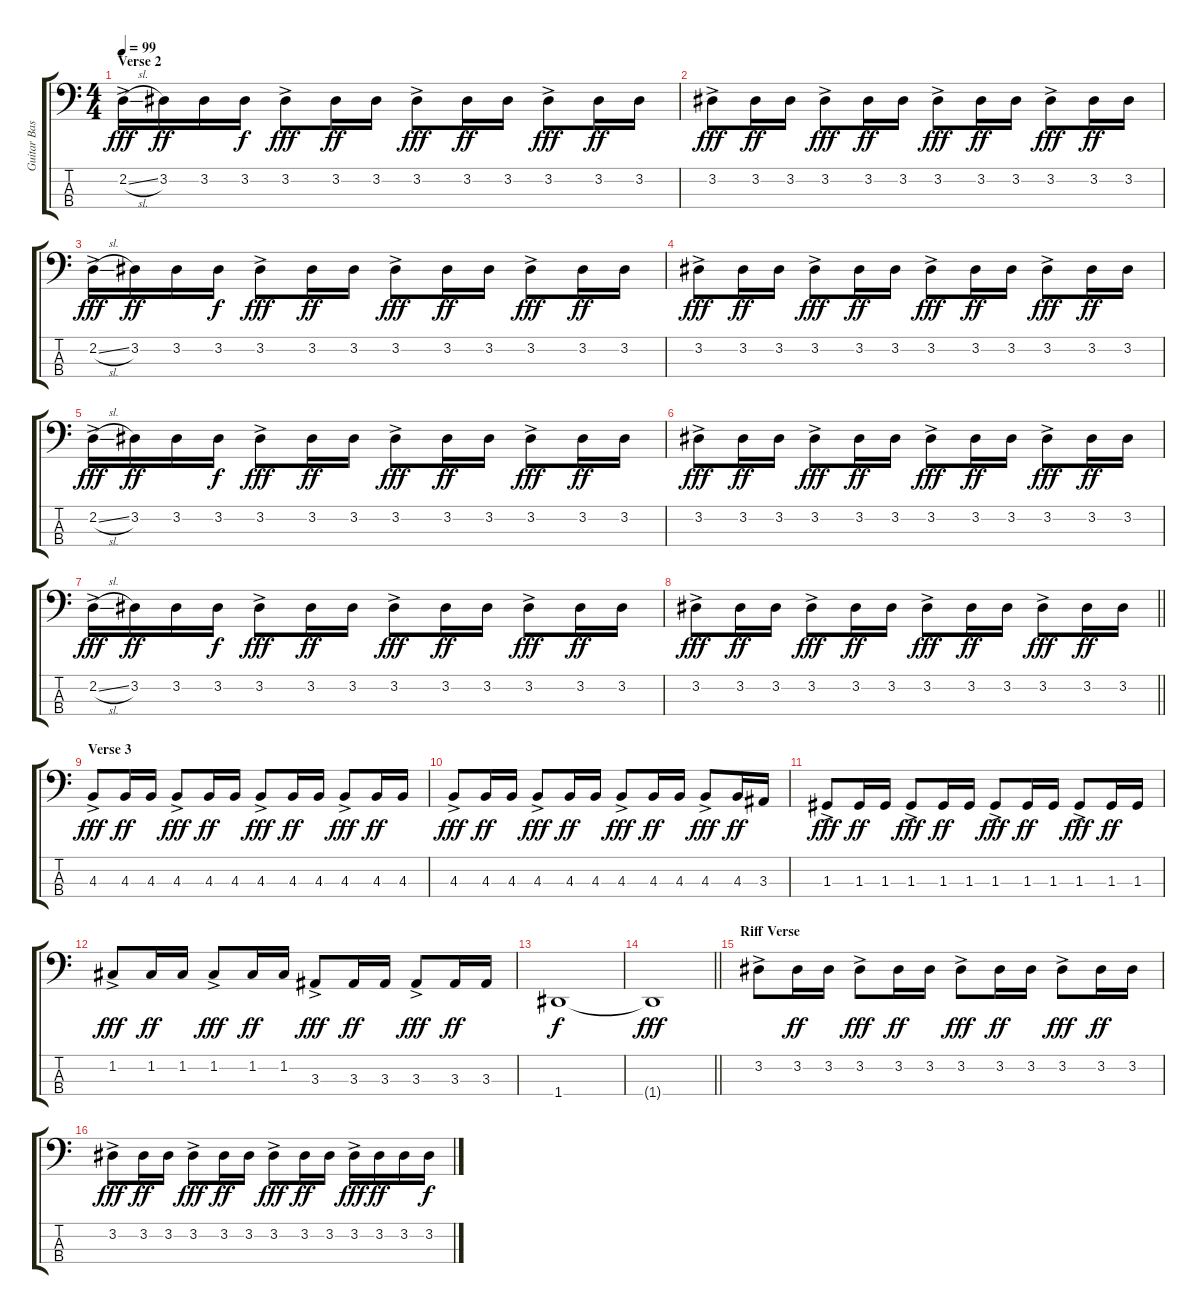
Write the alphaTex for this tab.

\track ("Guitar Bass 1" "Guitar Bas") {instrument electricbassfinger}
\staff {score tabs}
\tuning (F2 C2 G1 D1) {hide}
\ts (4 4)
\section ("" "Verse 2")
\tempo 99
\clef f4
\ks c
2.2{sl ac}.16{dy fff} 3.2.16{dy ff} 3.2.16 3.2.16{dy f} 3.2{ac}.8{dy fff} 3.2.16{dy ff} 3.2.16 3.2{ac}.8{dy fff} 3.2.16{dy ff} 3.2.16 3.2{ac}.8{dy fff} 3.2.16{dy ff} 3.2.16 |
3.2{ac}.8{dy fff} 3.2.16{dy ff} 3.2.16 3.2{ac}.8{dy fff} 3.2.16{dy ff} 3.2.16 3.2{ac}.8{dy fff} 3.2.16{dy ff} 3.2.16 3.2{ac}.8{dy fff} 3.2.16{dy ff} 3.2.16 |
2.2{sl ac}.16{dy fff} 3.2.16{dy ff} 3.2.16 3.2.16{dy f} 3.2{ac}.8{dy fff} 3.2.16{dy ff} 3.2.16 3.2{ac}.8{dy fff} 3.2.16{dy ff} 3.2.16 3.2{ac}.8{dy fff} 3.2.16{dy ff} 3.2.16 |
3.2{ac}.8{dy fff} 3.2.16{dy ff} 3.2.16 3.2{ac}.8{dy fff} 3.2.16{dy ff} 3.2.16 3.2{ac}.8{dy fff} 3.2.16{dy ff} 3.2.16 3.2{ac}.8{dy fff} 3.2.16{dy ff} 3.2.16 |
2.2{sl ac}.16{dy fff} 3.2.16{dy ff} 3.2.16 3.2.16{dy f} 3.2{ac}.8{dy fff} 3.2.16{dy ff} 3.2.16 3.2{ac}.8{dy fff} 3.2.16{dy ff} 3.2.16 3.2{ac}.8{dy fff} 3.2.16{dy ff} 3.2.16 |
3.2{ac}.8{dy fff} 3.2.16{dy ff} 3.2.16 3.2{ac}.8{dy fff} 3.2.16{dy ff} 3.2.16 3.2{ac}.8{dy fff} 3.2.16{dy ff} 3.2.16 3.2{ac}.8{dy fff} 3.2.16{dy ff} 3.2.16 |
2.2{sl ac}.16{dy fff} 3.2.16{dy ff} 3.2.16 3.2.16{dy f} 3.2{ac}.8{dy fff} 3.2.16{dy ff} 3.2.16 3.2{ac}.8{dy fff} 3.2.16{dy ff} 3.2.16 3.2{ac}.8{dy fff} 3.2.16{dy ff} 3.2.16 |
\barLineRight lightlight
3.2{ac}.8{dy fff} 3.2.16{dy ff} 3.2.16 3.2{ac}.8{dy fff} 3.2.16{dy ff} 3.2.16 3.2{ac}.8{dy fff} 3.2.16{dy ff} 3.2.16 3.2{ac}.8{dy fff} 3.2.16{dy ff} 3.2.16 |
\section ("" "Verse 3")
4.3{ac}.8{dy fff} 4.3.16{dy ff} 4.3.16 4.3{ac}.8{dy fff} 4.3.16{dy ff} 4.3.16 4.3{ac}.8{dy fff} 4.3.16{dy ff} 4.3.16 4.3{ac}.8{dy fff} 4.3.16{dy ff} 4.3.16 |
4.3{ac}.8{dy fff} 4.3.16{dy ff} 4.3.16 4.3{ac}.8{dy fff} 4.3.16{dy ff} 4.3.16 4.3{ac}.8{dy fff} 4.3.16{dy ff} 4.3.16 4.3{ac}.8{dy fff} 4.3.16{dy ff} 3.3.16 |
1.3{ac}.8{dy fff} 1.3.16{dy ff} 1.3.16 1.3{ac}.8{dy fff} 1.3.16{dy ff} 1.3.16 1.3{ac}.8{dy fff} 1.3.16{dy ff} 1.3.16 1.3{ac}.8{dy fff} 1.3.16{dy ff} 1.3.16 |
1.2{ac}.8{dy fff} 1.2.16{dy ff} 1.2.16 1.2{ac}.8{dy fff} 1.2.16{dy ff} 1.2.16 3.3{ac}.8{dy fff} 3.3.16{dy ff} 3.3.16 3.3{ac}.8{dy fff} 3.3.16{dy ff} 3.3.16 |
1.4.1{dy f} |
\barLineRight lightlight
1.4{t}.1{dy fff} |
\section ("" "Riff Verse")
3.2{ac}.8 3.2.16{dy ff} 3.2.16 3.2{ac}.8{dy fff} 3.2.16{dy ff} 3.2.16 3.2{ac}.8{dy fff} 3.2.16{dy ff} 3.2.16 3.2{ac}.8{dy fff} 3.2.16{dy ff} 3.2.16 |
3.2{ac}.8{dy fff} 3.2.16{dy ff} 3.2.16 3.2{ac}.8{dy fff} 3.2.16{dy ff} 3.2.16 3.2{ac}.8{dy fff} 3.2.16{dy ff} 3.2.16 3.2{ac}.16{dy fff} 3.2.16{dy ff} 3.2.16 3.2.16{dy f}
